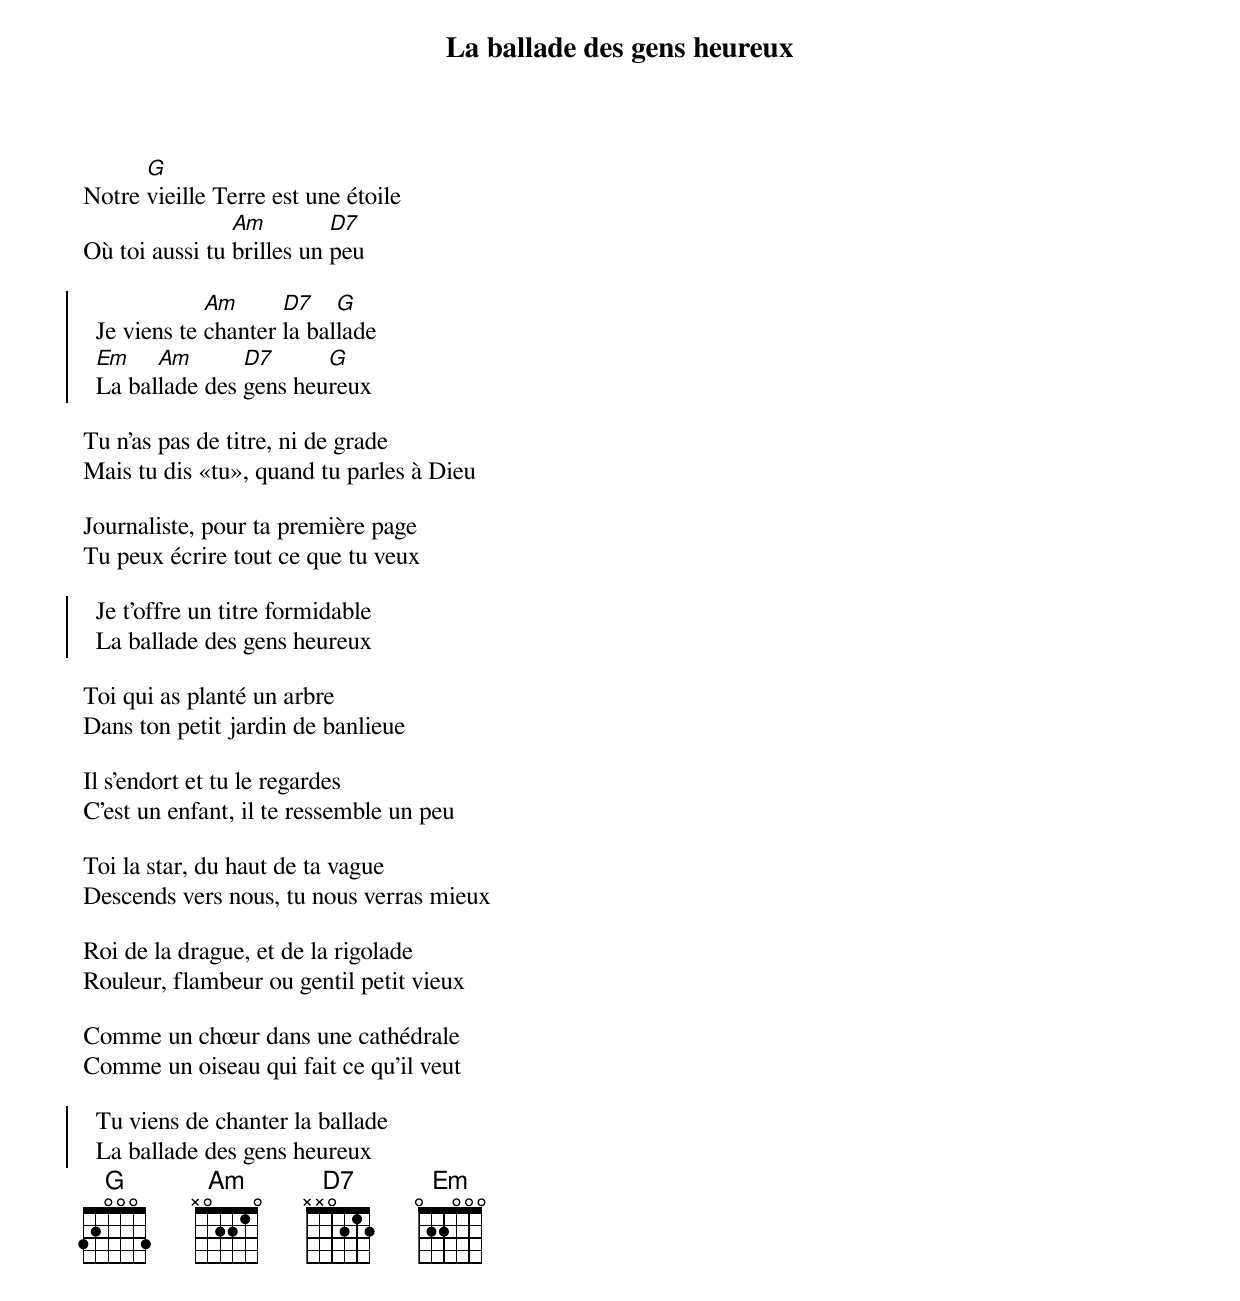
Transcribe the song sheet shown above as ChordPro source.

{title: La ballade des gens heureux}
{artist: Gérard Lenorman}
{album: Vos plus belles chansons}
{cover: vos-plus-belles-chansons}
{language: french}
{columns: 2}
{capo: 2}
{define: G frets 3 2 0 0 0 3}
{define: Am frets X 0 2 2 1 0}
{define: D7 frets X X 0 2 1 2}
{define: Em frets 0 2 2 0 0 0}

Notre [G]vieille Terre est une étoile
Où toi aussi tu [Am]brilles un [D7]peu

{start_of_chorus}
  Je viens te [Am]chanter [D7]la bal[G]lade
  [Em]La bal[Am]lade des [D7]gens heu[G]reux
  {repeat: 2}
{end_of_chorus}

Tu n'as pas de titre, ni de grade
Mais tu dis «tu», quand tu parles à Dieu

Journaliste, pour ta première page
Tu peux écrire tout ce que tu veux

{start_of_chorus}
  Je t'offre un titre formidable
  La ballade des gens heureux
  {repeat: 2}
{end_of_chorus}

Toi qui as planté un arbre
Dans ton petit jardin de banlieue

Il s'endort et tu le regardes
C'est un enfant, il te ressemble un peu

Toi la star, du haut de ta vague
Descends vers nous, tu nous verras mieux

Roi de la drague, et de la rigolade
Rouleur, flambeur ou gentil petit vieux

Comme un chœur dans une cathédrale
Comme un oiseau qui fait ce qu'il veut

{start_of_chorus}
  Tu viens de chanter la ballade
  La ballade des gens heureux
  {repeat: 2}
{end_of_chorus}
